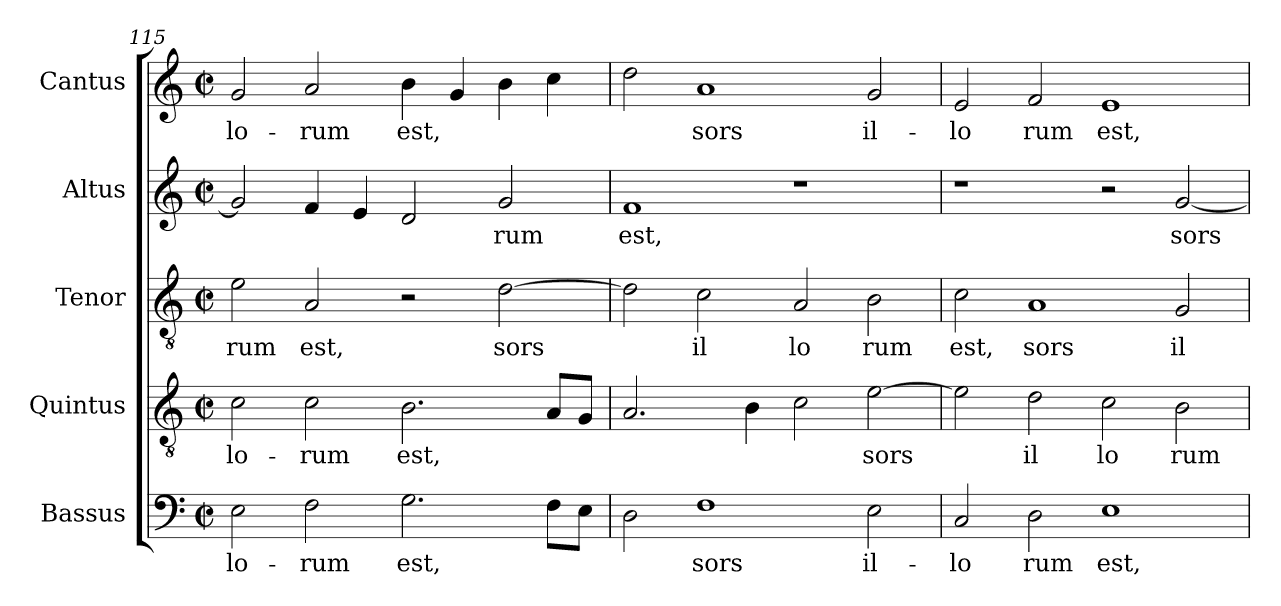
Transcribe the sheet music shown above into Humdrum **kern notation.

**kern	**text	**kern	**text	**kern	**text	**kern	**text	**kern	**text
*part5	*part5	*part4	*part4	*part3	*part3	*part2	*part2	*part1	*part1
*staff5	*staff5	*staff4	*staff4	*staff3	*staff3	*staff2	*staff2	*staff1	*staff1
*I"Bassus	*	*I"Quintus	*	*I"Tenor	*	*I"Altus	*	*I"Cantus	*
*clefF4	*	*clefGv2	*	*clefGv2	*	*clefG2	*	*clefG2	*
*k[]	*	*k[]	*	*k[]	*	*k[]	*	*k[]	*
*C:	*	*C:	*	*C:	*	*C:	*	*C:	*
*M2/2	*	*M2/2	*	*M2/2	*	*M2/2	*	*M2/2	*
*met(c|)	*	*met(c|)	*	*met(c|)	*	*met(c|)	*	*met(c|)	*
=115	=115	=115	=115	=115	=115	=115	=115	=115	=115
!	!LO:LY:b:cj	!	!LO:LY:b:cj	!	!LO:LY:b:cj	!	!LO:LY:b:cj	!	!LO:LY:b:cj
2E\	-lo-	2c\	-lo-	2e\	rum	2g/]	.	2g/	-lo-
!	!LO:LY:b:cj	!	!LO:LY:b:cj	!	!LO:LY:b:cj	!	!LO:LY:b:cj	!	!LO:LY:b:cj
2F\	-rum	2c\	-rum	2A/	est,	4f/	.	2a/	-rum
!	!	!	!	!	!	!	!LO:LY:b:cj	!	!
.	.	.	.	.	.	4e/	.	.	.
!	!LO:LY:b:cj	!	!LO:LY:b:cj	!	!	!	!LO:LY:b:cj	!	!LO:LY:b:cj
2.G\	est,	2.B\	est,	2r	.	2d/	.	4b\	est,
!	!	!	!	!	!	!	!	!	!LO:LY:b:cj
.	.	.	.	.	.	.	.	4g/	.
!	!	!	!	!	!LO:LY:b:cj	!	!LO:LY:b:cj	!	!LO:LY:b:cj
.	.	.	.	[>2d\	sors	2g/	rum	4b\	.
!	!LO:LY:b:cj	!	!LO:LY:b:cj	!	!	!	!	!	!LO:LY:b:cj
8F\L	.	8A/L	.	.	.	.	.	4cc\	.
!	!LO:LY:b:cj	!	!LO:LY:b:cj	!	!	!	!	!	!
8E\J	.	8G/J	.	.	.	.	.	.	.
=116	=116	=116	=116	=116	=116	=116	=116	=116	=116
!	!LO:LY:b:cj	!	!LO:LY:b:cj	!	!LO:LY:b:cj	!	!LO:LY:b:cj	!	!LO:LY:b:cj
2D\	.	2.A/	.	2d\]	.	1f	est,	2dd\	.
!	!LO:LY:b:cj	!	!	!	!LO:LY:b:cj	!	!	!	!LO:LY:b:cj
1F	sors	.	.	2c\	il	.	.	1a	sors
!	!	!	!LO:LY:b:cj	!	!	!	!	!	!
.	.	4B\	.	.	.	.	.	.	.
!	!	!	!LO:LY:b:cj	!	!LO:LY:b:cj	!	!	!	!
.	.	2c\	.	2A/	lo	1r	.	.	.
!	!LO:LY:b:cj	!	!LO:LY:b:cj	!	!LO:LY:b:cj	!	!	!	!LO:LY:b:cj
2E\	il-	[<2e\	sors	2B\	rum	.	.	2g/	il-
!!LO:PB:g=z
=117	=117	=117	=117	=117	=117	=117	=117	=117	=117
!	!LO:LY:b:cj	!	!LO:LY:b:cj	!	!LO:LY:b:cj	!	!	!	!LO:LY:b:cj
2C/	-lo	2e\]	.	2c\	est,	1r	.	2e/	-lo
!	!LO:LY:b:cj	!	!LO:LY:b:cj	!	!LO:LY:b:cj	!	!	!	!LO:LY:b:cj
2D\	rum	2d\	il	1A	sors	.	.	2f/	rum
!	!LO:LY:b:cj	!	!LO:LY:b:cj	!	!	!	!	!	!LO:LY:b:cj
1E	est,	2c\	lo	.	.	2r	.	1e	est,
!	!	!	!LO:LY:b:cj	!	!LO:LY:b:cj	!	!LO:LY:b:cj	!	!
.	.	2B\	rum	2G/	il	[<2g/	sors	.	.
=	=	=	=	=	=	=	=	=	=
*-	*-	*-	*-	*-	*-	*-	*-	*-	*-
